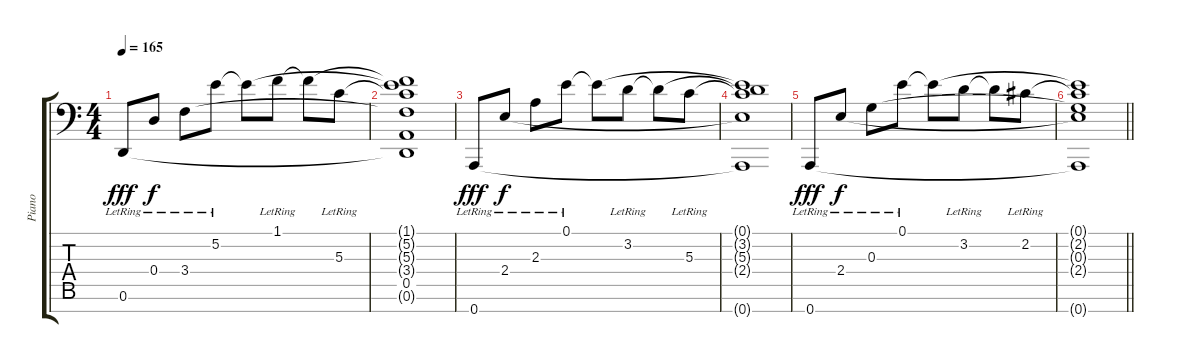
\track ("Piano" "Piano") {instrument acousticgrandpiano}
\staff {score tabs}
\tuning (E4 B3 G3 D3 A2 D2 A1) {hide}
\ts (4 4)
\tempo 165
\clef f4
\ks c
0.6{lr}.8{dy fff} 0.4{lr}.8{dy f} 3.4{lr}.8 5.2{lr}.8 5.2{t}.8 1.1{lr}.8 1.1{t}.8 5.3{lr}.8 |
(1.1{t} 5.2{t} 5.3{t} 3.4{t} 0.5{t} 0.6{t}).1 |
0.7{lr}.8{dy fff} 2.4{lr}.8{dy f} 2.3{lr}.8 0.1{lr}.8 0.1{t}.8 3.2{lr}.8 3.2{t}.8 5.3{lr}.8 |
(0.1{t} 3.2{t} 5.3{t} 2.4{t} 0.7{t}).1 |
0.7{lr}.8{dy fff} 2.4{lr}.8{dy f} 0.3{lr}.8 0.1{lr}.8 0.1{t}.8 3.2{lr}.8 3.2{t}.8 2.2{lr}.8 |
\barLineRight lightlight
(0.1{t} 2.2{t} 0.3{t} 2.4{t} 0.7{t}).1
